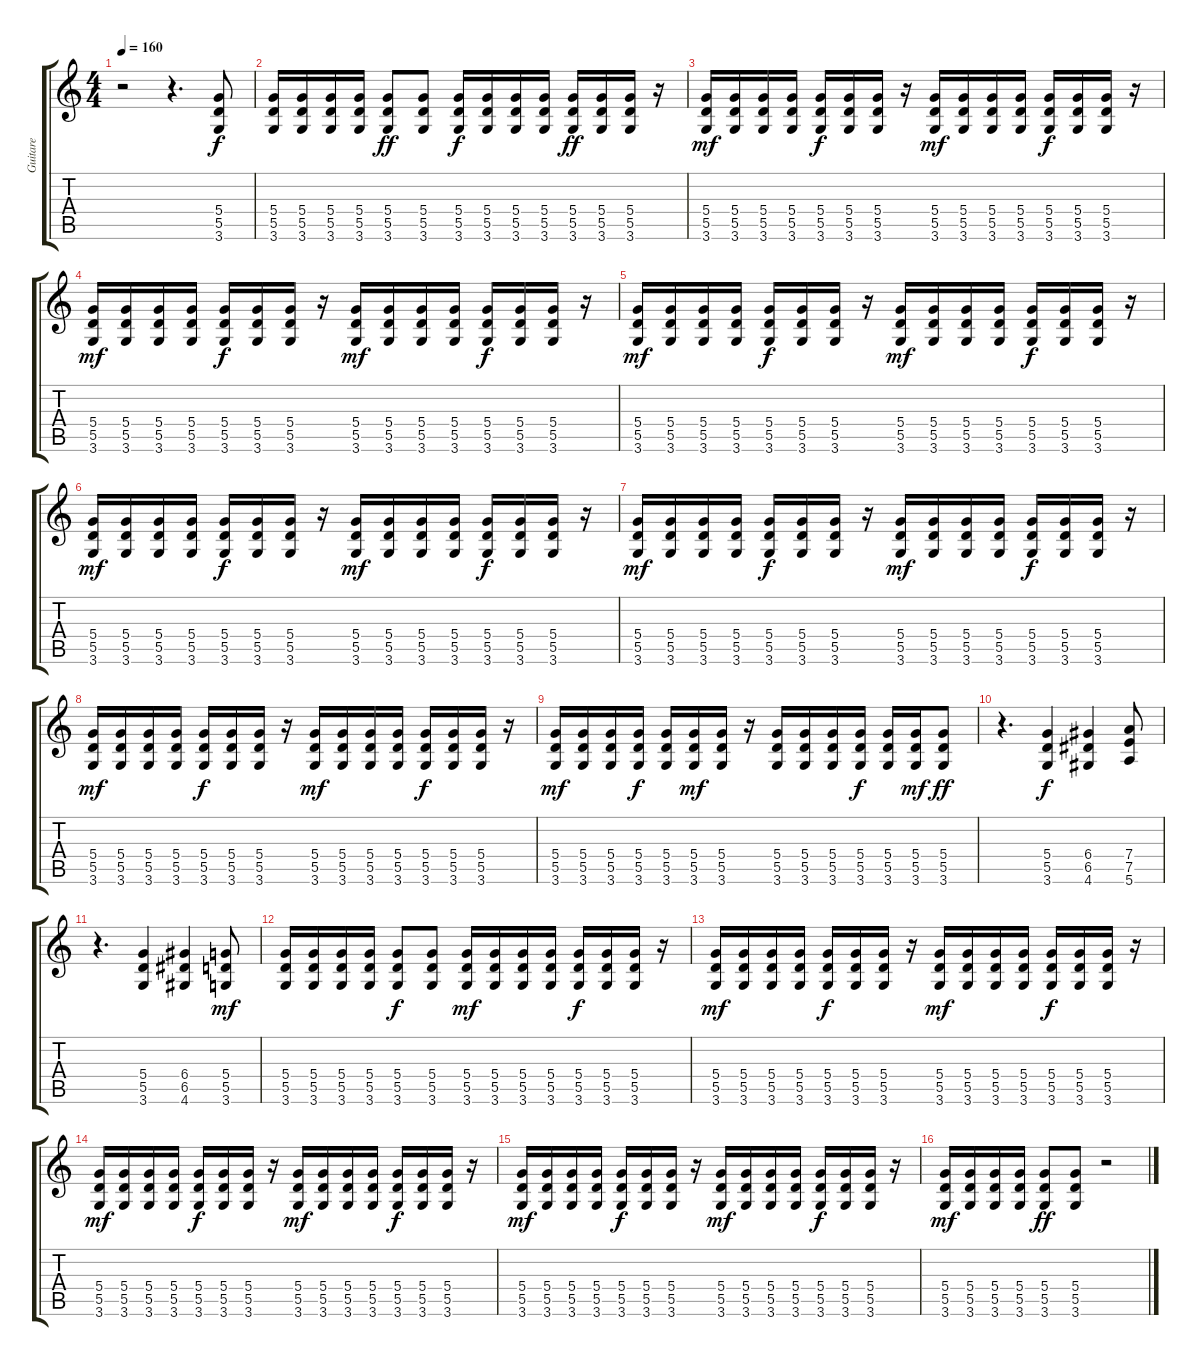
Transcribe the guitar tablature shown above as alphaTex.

\track ("Guitare" "Guitare") {instrument electricguitarclean}
\staff {score tabs}
\tuning (E4 B3 G3 D3 A2 E2) {hide}
\ts (4 4)
\tempo 160
\clef g2
\ks c
r.2{dy f instrument electricguitarclean} r.4{d} (5.4 5.5 3.6).8 |
(5.4 5.5 3.6).16 (5.4 5.5 3.6).16 (5.4 5.5 3.6).16 (5.4 5.5 3.6).16 (5.4 5.5 3.6).8{dy ff} (5.4 5.5 3.6).8 (5.4 5.5 3.6).16{dy f} (5.4 5.5 3.6).16 (5.4 5.5 3.6).16 (5.4 5.5 3.6).16 (5.4 5.5 3.6).16{dy ff} (5.4 5.5 3.6).16 (5.4 5.5 3.6).16 r.16 |
(5.4 5.5 3.6).16{dy mf} (5.4 5.5 3.6).16 (5.4 5.5 3.6).16 (5.4 5.5 3.6).16 (5.4 5.5 3.6).16{dy f} (5.4 5.5 3.6).16 (5.4 5.5 3.6).16 r.16 (5.4 5.5 3.6).16{dy mf} (5.4 5.5 3.6).16 (5.4 5.5 3.6).16 (5.4 5.5 3.6).16 (5.4 5.5 3.6).16{dy f} (5.4 5.5 3.6).16 (5.4 5.5 3.6).16 r.16 |
(5.4 5.5 3.6).16{dy mf} (5.4 5.5 3.6).16 (5.4 5.5 3.6).16 (5.4 5.5 3.6).16 (5.4 5.5 3.6).16{dy f} (5.4 5.5 3.6).16 (5.4 5.5 3.6).16 r.16 (5.4 5.5 3.6).16{dy mf} (5.4 5.5 3.6).16 (5.4 5.5 3.6).16 (5.4 5.5 3.6).16 (5.4 5.5 3.6).16{dy f} (5.4 5.5 3.6).16 (5.4 5.5 3.6).16 r.16 |
(5.4 5.5 3.6).16{dy mf} (5.4 5.5 3.6).16 (5.4 5.5 3.6).16 (5.4 5.5 3.6).16 (5.4 5.5 3.6).16{dy f} (5.4 5.5 3.6).16 (5.4 5.5 3.6).16 r.16 (5.4 5.5 3.6).16{dy mf} (5.4 5.5 3.6).16 (5.4 5.5 3.6).16 (5.4 5.5 3.6).16 (5.4 5.5 3.6).16{dy f} (5.4 5.5 3.6).16 (5.4 5.5 3.6).16 r.16 |
(5.4 5.5 3.6).16{dy mf} (5.4 5.5 3.6).16 (5.4 5.5 3.6).16 (5.4 5.5 3.6).16 (5.4 5.5 3.6).16{dy f} (5.4 5.5 3.6).16 (5.4 5.5 3.6).16 r.16 (5.4 5.5 3.6).16{dy mf} (5.4 5.5 3.6).16 (5.4 5.5 3.6).16 (5.4 5.5 3.6).16 (5.4 5.5 3.6).16{dy f} (5.4 5.5 3.6).16 (5.4 5.5 3.6).16 r.16 |
(5.4 5.5 3.6).16{dy mf} (5.4 5.5 3.6).16 (5.4 5.5 3.6).16 (5.4 5.5 3.6).16 (5.4 5.5 3.6).16{dy f} (5.4 5.5 3.6).16 (5.4 5.5 3.6).16 r.16 (5.4 5.5 3.6).16{dy mf} (5.4 5.5 3.6).16 (5.4 5.5 3.6).16 (5.4 5.5 3.6).16 (5.4 5.5 3.6).16{dy f} (5.4 5.5 3.6).16 (5.4 5.5 3.6).16 r.16 |
(5.4 5.5 3.6).16{dy mf} (5.4 5.5 3.6).16 (5.4 5.5 3.6).16 (5.4 5.5 3.6).16 (5.4 5.5 3.6).16{dy f} (5.4 5.5 3.6).16 (5.4 5.5 3.6).16 r.16 (5.4 5.5 3.6).16{dy mf} (5.4 5.5 3.6).16 (5.4 5.5 3.6).16 (5.4 5.5 3.6).16 (5.4 5.5 3.6).16{dy f} (5.4 5.5 3.6).16 (5.4 5.5 3.6).16 r.16 |
(5.4 5.5 3.6).16{dy mf} (5.4 5.5 3.6).16 (5.4 5.5 3.6).16 (5.4 5.5 3.6).16{dy f} (5.4 5.5 3.6).16 (5.4 5.5 3.6).16{dy mf} (5.4 5.5 3.6).16 r.16 (5.4 5.5 3.6).16 (5.4 5.5 3.6).16 (5.4 5.5 3.6).16 (5.4 5.5 3.6).16{dy f} (5.4 5.5 3.6).16 (5.4 5.5 3.6).16{dy mf} (5.4 5.5 3.6).8{dy ff} |
r.4{d} (5.4 5.5 3.6).4{dy f} (6.4 6.5 4.6).4 (7.4 7.5 5.6).8 |
r.4{d} (5.4 5.5 3.6).4 (6.4 6.5 4.6).4 (5.4 5.5 3.6).8{dy mf} |
(5.4 5.5 3.6).16 (5.4 5.5 3.6).16 (5.4 5.5 3.6).16 (5.4 5.5 3.6).16 (5.4 5.5 3.6).8{dy f} (5.4 5.5 3.6).8 (5.4 5.5 3.6).16{dy mf} (5.4 5.5 3.6).16 (5.4 5.5 3.6).16 (5.4 5.5 3.6).16 (5.4 5.5 3.6).16{dy f} (5.4 5.5 3.6).16 (5.4 5.5 3.6).16 r.16 |
(5.4 5.5 3.6).16{dy mf} (5.4 5.5 3.6).16 (5.4 5.5 3.6).16 (5.4 5.5 3.6).16 (5.4 5.5 3.6).16{dy f} (5.4 5.5 3.6).16 (5.4 5.5 3.6).16 r.16 (5.4 5.5 3.6).16{dy mf} (5.4 5.5 3.6).16 (5.4 5.5 3.6).16 (5.4 5.5 3.6).16 (5.4 5.5 3.6).16{dy f} (5.4 5.5 3.6).16 (5.4 5.5 3.6).16 r.16 |
(5.4 5.5 3.6).16{dy mf} (5.4 5.5 3.6).16 (5.4 5.5 3.6).16 (5.4 5.5 3.6).16 (5.4 5.5 3.6).16{dy f} (5.4 5.5 3.6).16 (5.4 5.5 3.6).16 r.16 (5.4 5.5 3.6).16{dy mf} (5.4 5.5 3.6).16 (5.4 5.5 3.6).16 (5.4 5.5 3.6).16 (5.4 5.5 3.6).16{dy f} (5.4 5.5 3.6).16 (5.4 5.5 3.6).16 r.16 |
(5.4 5.5 3.6).16{dy mf} (5.4 5.5 3.6).16 (5.4 5.5 3.6).16 (5.4 5.5 3.6).16 (5.4 5.5 3.6).16{dy f} (5.4 5.5 3.6).16 (5.4 5.5 3.6).16 r.16 (5.4 5.5 3.6).16{dy mf} (5.4 5.5 3.6).16 (5.4 5.5 3.6).16 (5.4 5.5 3.6).16 (5.4 5.5 3.6).16{dy f} (5.4 5.5 3.6).16 (5.4 5.5 3.6).16 r.16 |
(5.4 5.5 3.6).16{dy mf} (5.4 5.5 3.6).16 (5.4 5.5 3.6).16 (5.4 5.5 3.6).16 (5.4 5.5 3.6).8{dy ff} (5.4 5.5 3.6).8 r.2
